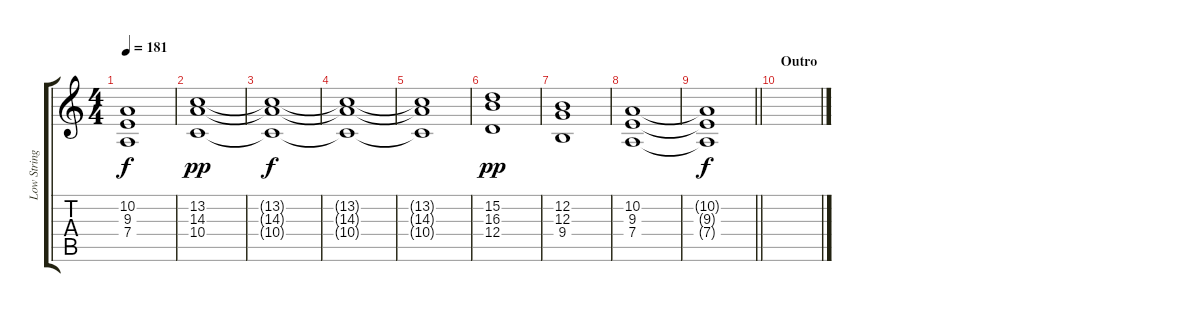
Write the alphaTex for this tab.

\track ("Low Strings" "Low String") {instrument synthstrings1}
\staff {score tabs}
\tuning (E4 B3 G3 D3 A2 E2) {hide}
\ts (4 4)
\tempo 181
\clef g2
\ks c
(10.2{t} 9.3{t} 7.4{t}).1{dy f} |
(13.2 14.3 10.4).1{dy pp} |
(13.2{t} 14.3{t} 10.4{t}).1{dy f} |
(13.2{t} 14.3{t} 10.4{t}).1 |
(13.2{t} 14.3{t} 10.4{t}).1 |
(15.2 16.3 12.4).1{dy pp} |
(12.2 12.3 9.4).1 |
(10.2 9.3 7.4).1 |
\barLineRight lightlight
(10.2{t} 9.3{t} 7.4{t}).1{dy f} |
\section ("" "Outro")
